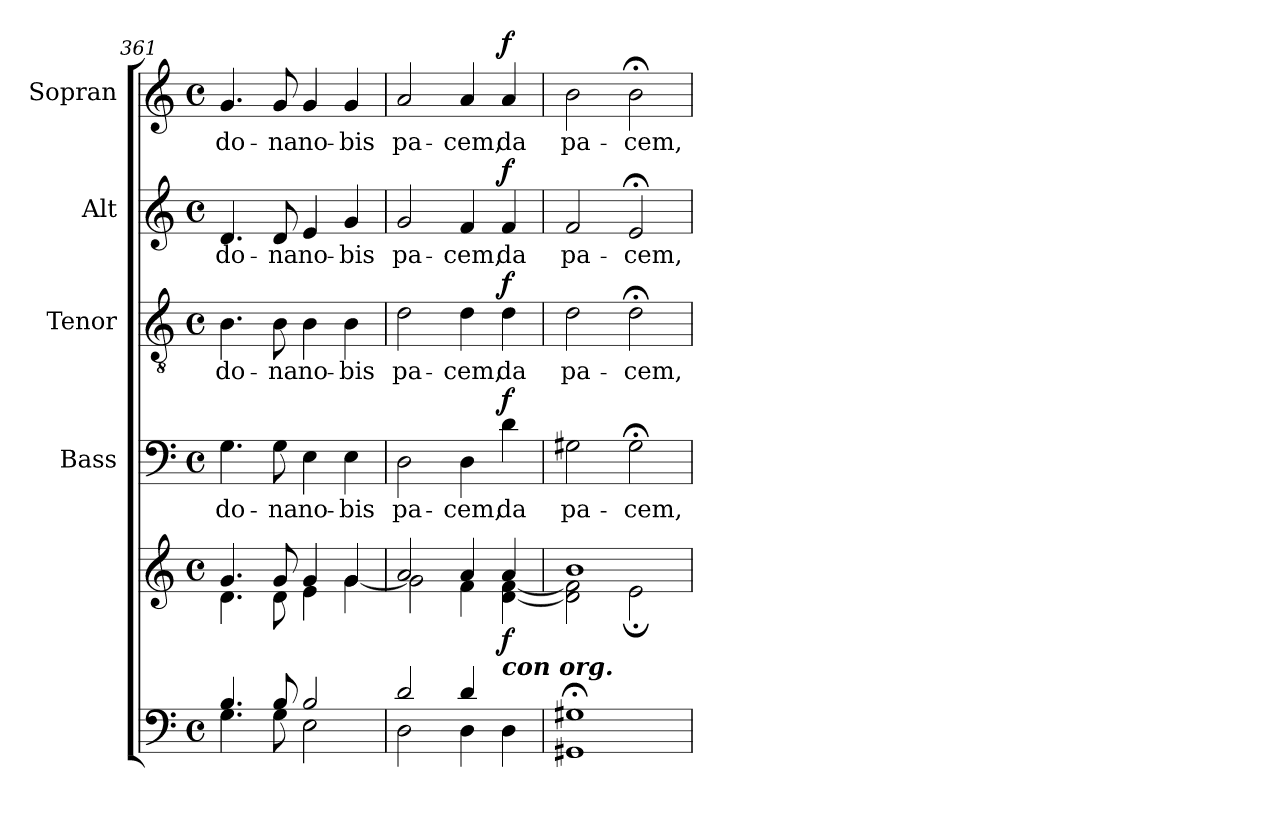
**kern	**kern	**dynam	**kern	**text	**dynam	**kern	**text	**dynam	**kern	**text	**dynam	**kern	**text	**dynam
*part5	*part5	*part5	*part4	*part4	*part4	*part3	*part3	*part3	*part2	*part2	*part2	*part1	*part1	*part1
*staff6	*staff5	*staff5/6	*staff4	*staff4	*staff4	*staff3	*staff3	*staff3	*staff2	*staff2	*staff2	*staff1	*staff1	*staff1
*	*	*	*I"Bass	*	*	*I"Tenor	*	*	*I"Alt	*	*	*I"Sopran	*	*
*	*	*	*I'B.	*	*	*I'T.	*	*	*I'A.	*	*	*I'S.	*	*
*clefF4	*clefG2	*	*clefF4	*	*	*clefGv2	*	*	*clefG2	*	*	*clefG2	*	*
*k[]	*k[]	*	*k[]	*	*	*k[]	*	*	*k[]	*	*	*k[]	*	*
*C:	*C:	*	*C:	*	*	*C:	*	*	*C:	*	*	*C:	*	*
*M4/4	*M4/4	*	*M4/4	*	*	*M4/4	*	*	*M4/4	*	*	*M4/4	*	*
*met(c)	*met(c)	*	*met(c)	*	*	*met(c)	*	*	*met(c)	*	*	*met(c)	*	*
=361	=361	=361	=361	=361	=361	=361	=361	=361	=361	=361	=361	=361	=361	=361
*^	*^	*	*	*	*	*	*	*	*	*	*	*	*	*
!	!	!	!	!	!	!LO:LY:b	!	!	!LO:LY:b	!	!	!LO:LY:b	!	!	!LO:LY:b	!
4.B/	4.G\	4.g/	4.d\	.	4.G\	do-	.	4.B\	do-	.	4.d/	do-	.	4.g/	do-	.
!	!	!	!	!	!	!LO:LY:b	!	!	!LO:LY:b	!	!	!LO:LY:b	!	!	!LO:LY:b	!
8B/	8G\	8g/	8d\	.	8G\	-na	.	8B\	-na	.	8d/	-na	.	8g/	-na	.
!	!	!	!	!	!	!LO:LY:b	!	!	!LO:LY:b	!	!	!LO:LY:b	!	!	!LO:LY:b	!
2B/	2E\	4g/	4e\	.	4E\	no-	.	4B\	no-	.	4e/	no-	.	4g/	no-	.
!	!	!	!	!	!	!LO:LY:b	!	!	!LO:LY:b	!	!	!LO:LY:b	!	!	!LO:LY:b	!
.	.	4g/	[<4g\	.	4E\	-bis	.	4B\	-bis	.	4g/	-bis	.	4g/	-bis	.
=362	=362	=362	=362	=362	=362	=362	=362	=362	=362	=362	=362	=362	=362	=362	=362	=362
!	!	!	!	!	!	!LO:LY:b	!	!	!LO:LY:b	!	!	!LO:LY:b	!	!	!LO:LY:b	!
2d/	2D\	2a/	2g\]	.	2D\	pa-	.	2d\	pa-	.	2g/	pa-	.	2a/	pa-	.
!	!	!	!	!	!	!LO:LY:b	!	!	!LO:LY:b	!	!	!LO:LY:b	!	!	!LO:LY:b	!
4d/	4D\	4a/	4f\	.	4D\	-cem,	.	4d\	-cem,	.	4f/	-cem,	.	4a/	-cem,	.
!	!	!LO:TX:b:Bi:t=con org.	!	!	!	!	!	!	!	!	!	!	!	!	!	!
!	!	!	!	!LO:DY:b	!	!LO:LY:b	!LO:DY:a	!	!LO:LY:b	!LO:DY:a	!	!LO:LY:b	!LO:DY:a	!	!LO:LY:b	!LO:DY:a
4ryy	4D\	4a/	[<4d\ [<4f\	f	4d\	da	f	4d\	da	f	4f/	da	f	4a/	da	f
!!LO:PB:g=z
=363	=363	=363	=363	=363	=363	=363	=363	=363	=363	=363	=363	=363	=363	=363	=363	=363
!	!	!	!	!	!	!LO:LY:b	!	!	!LO:LY:b	!	!	!LO:LY:b	!	!	!LO:LY:b	!
1G#X;	1GG#X	1b	2d\] 2f\]	.	2G#X\	pa-	.	2d\	pa-	.	2f/	pa-	.	2b\	pa-	.
!	!	!	!	!	!	!LO:LY:b	!	!	!LO:LY:b	!	!	!LO:LY:b	!	!	!LO:LY:b	!
.	.	.	2e;<\	.	2G#;<\	-cem,	.	2d;<\	-cem,	.	2e;</	-cem,	.	2b;<\	-cem,	.
*v	*v	*	*	*	*	*	*	*	*	*	*	*	*	*	*	*
*	*v	*v	*	*	*	*	*	*	*	*	*	*	*	*	*
=	=	=	=	=	=	=	=	=	=	=	=	=	=	=
*-	*-	*-	*-	*-	*-	*-	*-	*-	*-	*-	*-	*-	*-	*-
